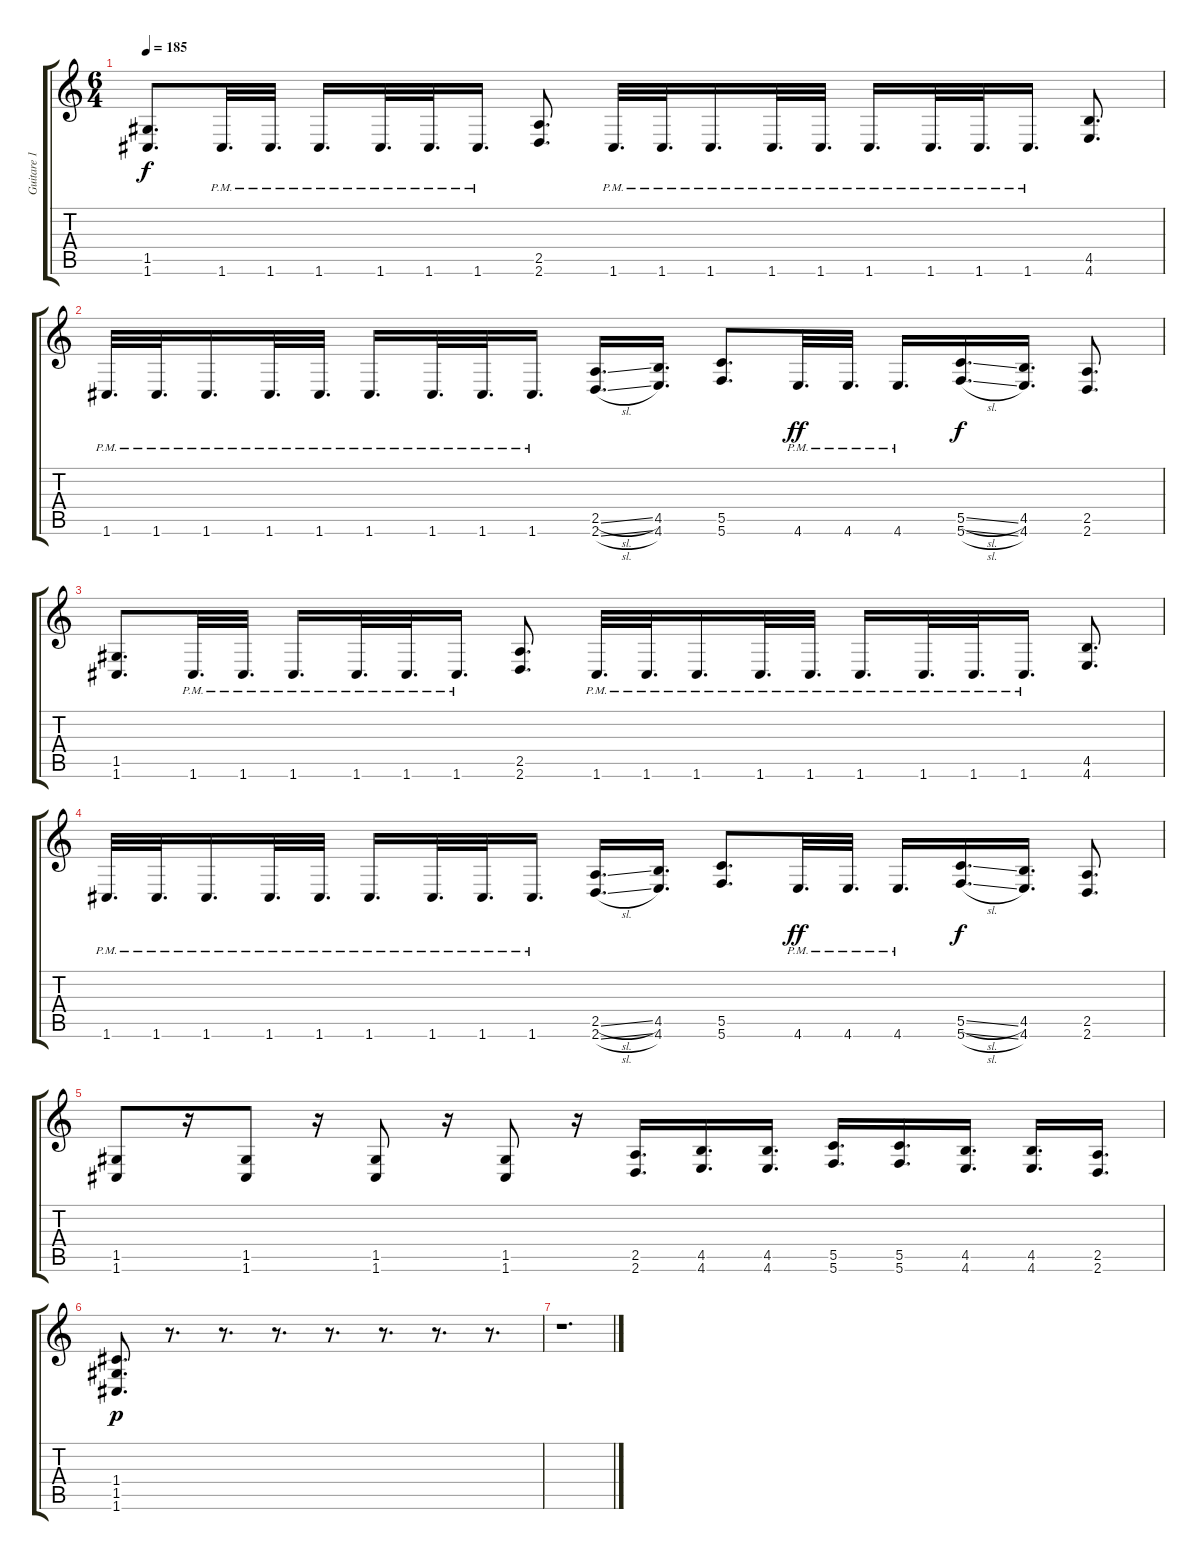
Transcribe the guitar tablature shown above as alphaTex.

\track ("Guitare 1" "Guitare 1") {instrument distortionguitar}
\staff {score tabs}
\tuning (D4 A3 F3 C3 G2 C2) {hide}
\ts (6 4)
\tempo 185
\clef g2
\ks c
(1.5 1.6).8{d dy f} 1.6{pm}.32{d} 1.6{pm}.32{d} 1.6{pm}.16{d} 1.6{pm}.32{d} 1.6{pm}.32{d} 1.6{pm}.16{d} (2.5 2.6).8{d} 1.6{pm}.32{d} 1.6{pm}.32{d} 1.6{pm}.16{d} 1.6{pm}.32{d} 1.6{pm}.32{d} 1.6{pm}.16{d} 1.6{pm}.32{d} 1.6{pm}.32{d} 1.6{pm}.16{d} (4.5 4.6).8{d} |
1.6{pm}.32{d} 1.6{pm}.32{d} 1.6{pm}.16{d} 1.6{pm}.32{d} 1.6{pm}.32{d} 1.6{pm}.16{d} 1.6{pm}.32{d} 1.6{pm}.32{d} 1.6{pm}.16{d} (2.5{sl} 2.6{sl}).16{d} (4.5 4.6).16{d} (5.5 5.6).8{d} 4.6{pm}.32{d dy ff} 4.6{pm}.32{d} 4.6{pm}.16{d} (5.5{sl} 5.6{sl}).16{d dy f} (4.5 4.6).16{d} (2.5 2.6).8{d} |
(1.5 1.6).8{d} 1.6{pm}.32{d} 1.6{pm}.32{d} 1.6{pm}.16{d} 1.6{pm}.32{d} 1.6{pm}.32{d} 1.6{pm}.16{d} (2.5 2.6).8{d} 1.6{pm}.32{d} 1.6{pm}.32{d} 1.6{pm}.16{d} 1.6{pm}.32{d} 1.6{pm}.32{d} 1.6{pm}.16{d} 1.6{pm}.32{d} 1.6{pm}.32{d} 1.6{pm}.16{d} (4.5 4.6).8{d} |
1.6{pm}.32{d} 1.6{pm}.32{d} 1.6{pm}.16{d} 1.6{pm}.32{d} 1.6{pm}.32{d} 1.6{pm}.16{d} 1.6{pm}.32{d} 1.6{pm}.32{d} 1.6{pm}.16{d} (2.5{sl} 2.6{sl}).16{d} (4.5 4.6).16{d} (5.5 5.6).8{d} 4.6{pm}.32{d dy ff} 4.6{pm}.32{d} 4.6{pm}.16{d} (5.5{sl} 5.6{sl}).16{d dy f} (4.5 4.6).16{d} (2.5 2.6).8{d} |
(1.5 1.6).8 r.16 (1.5 1.6).8 r.16 (1.5 1.6).8 r.16 (1.5 1.6).8 r.16 (2.5 2.6).16{d} (4.5 4.6).16{d} (4.5 4.6).16{d} (5.5 5.6).16{d} (5.5 5.6).16{d} (4.5 4.6).16{d} (4.5 4.6).16{d} (2.5 2.6).16{d} |
(1.4 1.5 1.6).8{d dy p} r.8{d} r.8{d} r.8{d} r.8{d} r.8{d} r.8{d} r.8{d} |
r.1{d}
